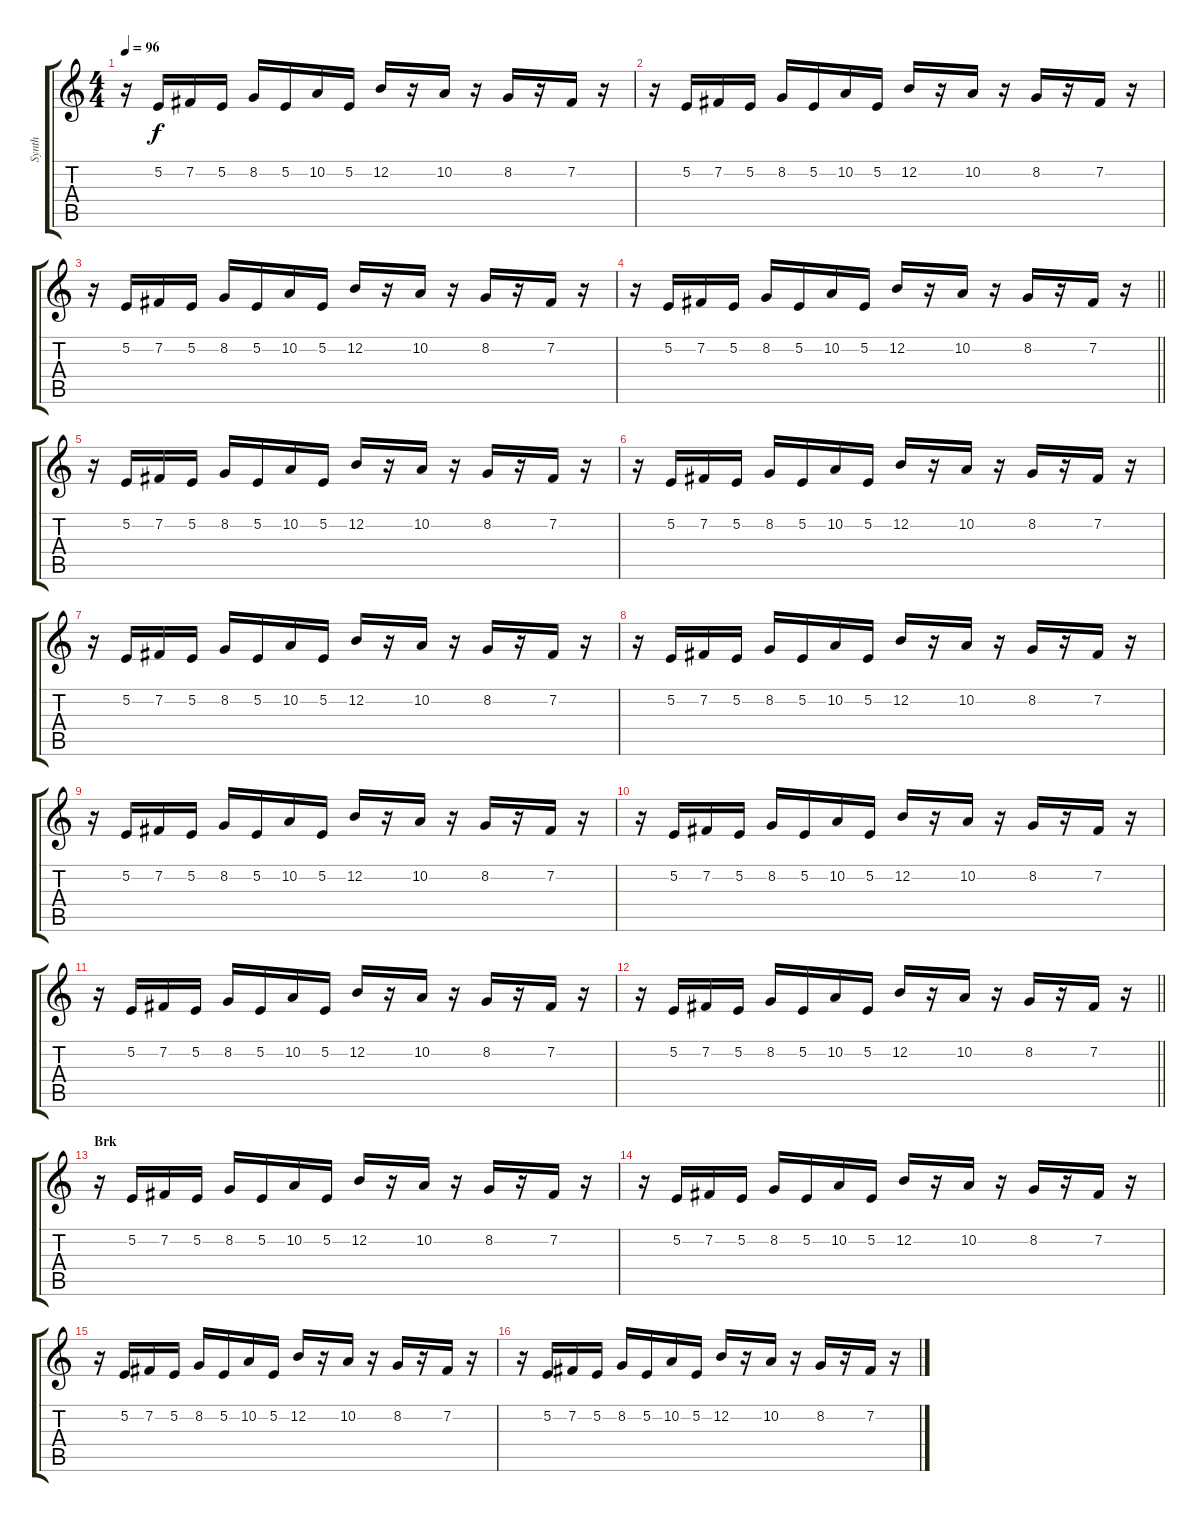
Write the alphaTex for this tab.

\track ("Synth" "Synth") {instrument stringensemble1}
\staff {score tabs}
\tuning (E4 B3 G3 D3 A2 E2) {hide}
\ts (4 4)
\tempo 96
\clef g2
\ks c
r.16{dy f} 5.2.16 7.2.16 5.2.16 8.2.16 5.2.16 10.2.16 5.2.16 12.2.16 r.16 10.2.16 r.16 8.2.16 r.16 7.2.16 r.16 |
r.16 5.2.16 7.2.16 5.2.16 8.2.16 5.2.16 10.2.16 5.2.16 12.2.16 r.16 10.2.16 r.16 8.2.16 r.16 7.2.16 r.16 |
r.16 5.2.16 7.2.16 5.2.16 8.2.16 5.2.16 10.2.16 5.2.16 12.2.16 r.16 10.2.16 r.16 8.2.16 r.16 7.2.16 r.16 |
\barLineRight lightlight
r.16 5.2.16 7.2.16 5.2.16 8.2.16 5.2.16 10.2.16 5.2.16 12.2.16 r.16 10.2.16 r.16 8.2.16 r.16 7.2.16 r.16 |
r.16 5.2.16 7.2.16 5.2.16 8.2.16 5.2.16 10.2.16 5.2.16 12.2.16 r.16 10.2.16 r.16 8.2.16 r.16 7.2.16 r.16 |
r.16 5.2.16 7.2.16 5.2.16 8.2.16 5.2.16 10.2.16 5.2.16 12.2.16 r.16 10.2.16 r.16 8.2.16 r.16 7.2.16 r.16 |
r.16 5.2.16 7.2.16 5.2.16 8.2.16 5.2.16 10.2.16 5.2.16 12.2.16 r.16 10.2.16 r.16 8.2.16 r.16 7.2.16 r.16 |
r.16 5.2.16 7.2.16 5.2.16 8.2.16 5.2.16 10.2.16 5.2.16 12.2.16 r.16 10.2.16 r.16 8.2.16 r.16 7.2.16 r.16 |
r.16 5.2.16 7.2.16 5.2.16 8.2.16 5.2.16 10.2.16 5.2.16 12.2.16 r.16 10.2.16 r.16 8.2.16 r.16 7.2.16 r.16 |
r.16 5.2.16 7.2.16 5.2.16 8.2.16 5.2.16 10.2.16 5.2.16 12.2.16 r.16 10.2.16 r.16 8.2.16 r.16 7.2.16 r.16 |
r.16 5.2.16 7.2.16 5.2.16 8.2.16 5.2.16 10.2.16 5.2.16 12.2.16 r.16 10.2.16 r.16 8.2.16 r.16 7.2.16 r.16 |
\barLineRight lightlight
r.16 5.2.16 7.2.16 5.2.16 8.2.16 5.2.16 10.2.16 5.2.16 12.2.16 r.16 10.2.16 r.16 8.2.16 r.16 7.2.16 r.16 |
\section ("" "Brk")
r.16 5.2.16 7.2.16 5.2.16 8.2.16 5.2.16 10.2.16 5.2.16 12.2.16 r.16 10.2.16 r.16 8.2.16 r.16 7.2.16 r.16 |
r.16 5.2.16 7.2.16 5.2.16 8.2.16 5.2.16 10.2.16 5.2.16 12.2.16 r.16 10.2.16 r.16 8.2.16 r.16 7.2.16 r.16 |
r.16 5.2.16 7.2.16 5.2.16 8.2.16 5.2.16 10.2.16 5.2.16 12.2.16 r.16 10.2.16 r.16 8.2.16 r.16 7.2.16 r.16 |
r.16 5.2.16 7.2.16 5.2.16 8.2.16 5.2.16 10.2.16 5.2.16 12.2.16 r.16 10.2.16 r.16 8.2.16 r.16 7.2.16 r.16
